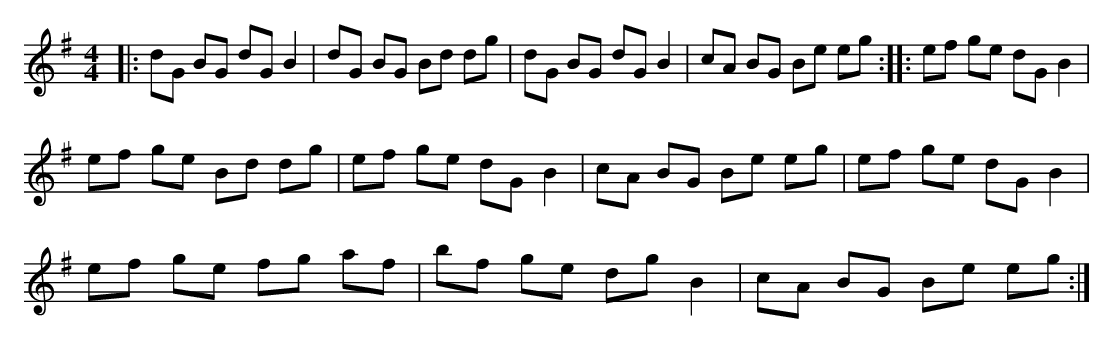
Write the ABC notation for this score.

X:1
M:4/4
K:G
|:dG BG dG B2|dG BG Bd dg|dG BG dG B2|cA BG Be eg:|:ef ge dG B2|
ef ge Bd dg|ef ge dG B2|cA BG Be eg|ef ge dG B2|
ef ge fg af|bf ge dg B2|cA BG Be eg:|
